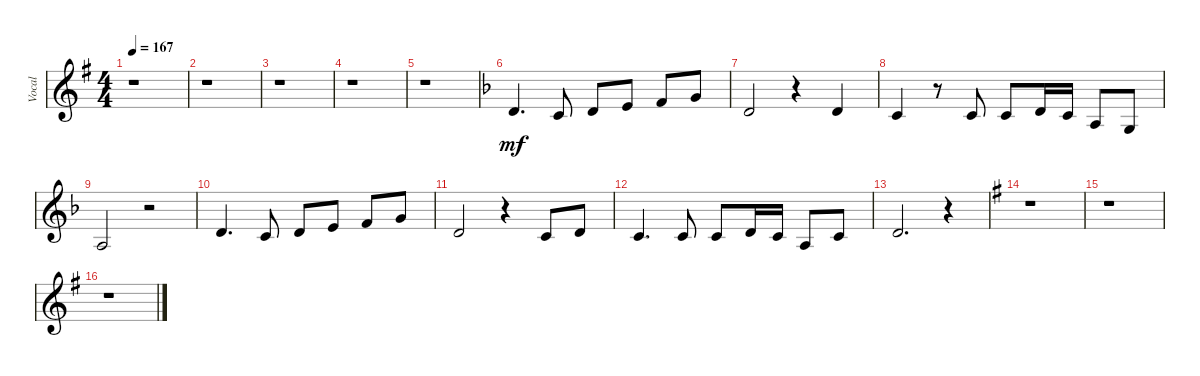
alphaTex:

\track ("Vocal" "Vocal") {instrument voiceoohs}
\staff {score}
\tuning (E4 B3 G3 D3 A2 E2 B1) {hide}
\ts (4 4)
\tempo 167
\clef g2
\ks eminor
r.1{dy mf} |
r.1 |
r.1 |
r.1 |
r.1 |
\ks dminor
3.2.4{d} 1.2.8 3.2.8 0.1.8 1.1.8 3.1.8 |
3.2.2 r.4 3.2.4 |
1.2.4 r.8 1.2.8 1.2.8 3.2.16 1.2.16 2.3.8 0.3.8 |
2.3.2 r.2 |
3.2.4{d} 1.2.8 3.2.8 0.1.8 1.1.8 3.1.8 |
3.2.2 r.4 1.2.8 3.2.8 |
1.2.4{d} 1.2.8 1.2.8 3.2.16 1.2.16 2.3.8 1.2.8 |
3.2.2{d} r.4 |
\ks eminor
r.1 |
r.1 |
r.1
